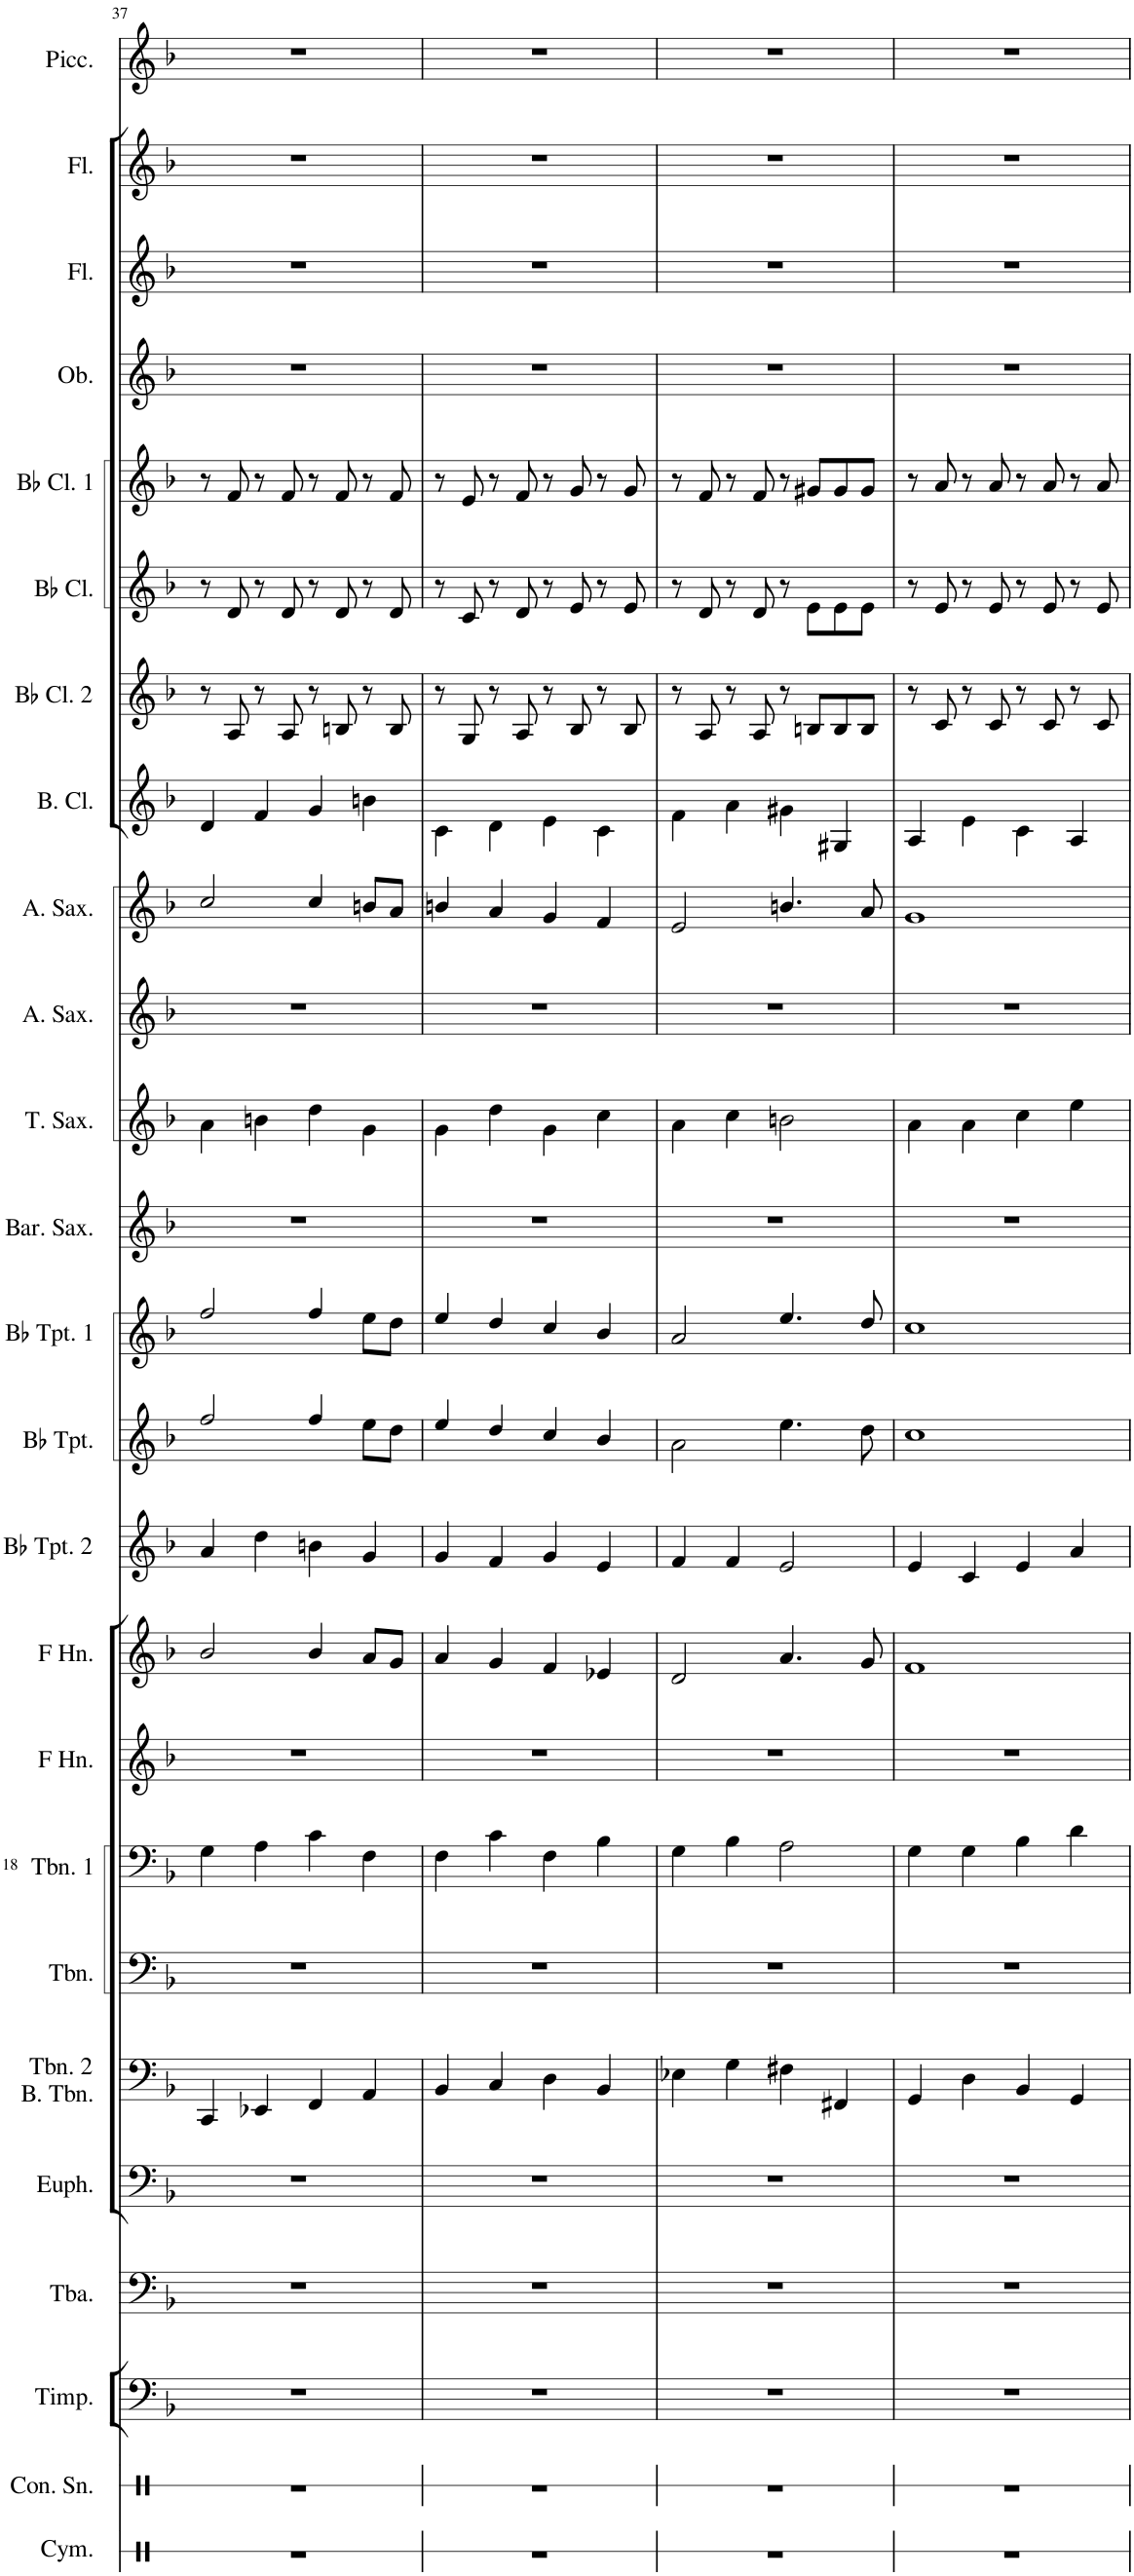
**kern	**kern	**kern	**kern	**kern	**kern	**kern	**kern	**kern	**kern	**kern	**kern	**kern	**kern	**kern	**kern	**kern	**kern	**kern	**kern	**kern	**kern	**kern	**kern	**kern
*part25	*part24	*part23	*part22	*part21	*part20	*part19	*part18	*part17	*part16	*part15	*part14	*part13	*part12	*part11	*part10	*part9	*part8	*part7	*part6	*part5	*part4	*part3	*part2	*part1
*staff25	*staff24	*staff23	*staff22	*staff21	*staff20	*staff19	*staff18	*staff17	*staff16	*staff15	*staff14	*staff13	*staff12	*staff11	*staff10	*staff9	*staff8	*staff7	*staff6	*staff5	*staff4	*staff3	*staff2	*staff1
*I"Cymbal	*I"Concert Snare Drum	*I"Timpani	*I"Tuba	*I"Euphonium	*I"Trombone 3	*I"Trombone	*I"Trombone 1 &amp; 2	*I"Horn in F	*I"Horn in F 1 &amp; 2	*I"Bb Trumpet 3	*I"Bb Trumpet	*I"Bb Trumpet 1 &amp; 2	*I"Baritone Saxophone	*I"Tenor Saxophone	*I"Alto Saxophone	*I"Alto Saxophone 1 &amp; 2	*I"Bass Clarinet	*I"Bb Clarinet 3	*I"Bb Clarinet	*I"Bb Clarinet 1 &amp; 2	*I"Oboe 1 &amp; 2	*I"Flute	*I"Flutes 1 &amp; 2	*I"Piccolo
*I'Cym.	*I'Con. Sn.	*I'Timp.	*I'Tba.	*I'Euph.	*	*I'Tbn.	*I'Tbn. 1	*	*	*I'Bb Tpt. 2	*I'Bb Tpt.	*I'Bb Tpt. 1	*I'Bar. Sax.	*I'T. Sax.	*I'A. Sax.	*I'A. Sax.	*I'B. Cl.	*I'Bb Cl. 2	*I'Bb Cl.	*I'Bb Cl. 1	*I'Ob.	*I'Fl.	*I'Fl.	*I'Picc.
!!LO:PB:g=z
*clefX	*clefX	*clefF4	*clefF4	*clefF4	*clefF4	*clefF4	*clefF4	*clefG2	*clefG2	*clefG2	*clefG2	*clefG2	*clefG2	*clefG2	*clefG2	*clefG2	*clefG2	*clefG2	*clefG2	*clefG2	*clefG2	*clefG2	*clefG2	*clefG2
*	*	*	*	*	*	*	*	*Trd4c7	*Trd4c7	*Trd1c2	*Trd1c2	*Trd1c2	*Trd12c21	*Trd8c14	*Trd5c9	*Trd5c9	*Trd8c14	*Trd1c2	*Trd1c2	*Trd1c2	*	*	*	*Trd-7c-12
*k[]	*k[]	*k[b-]	*k[b-]	*k[b-]	*k[b-]	*k[b-]	*k[b-]	*k[b-]	*k[b-]	*k[b-]	*k[b-]	*k[b-]	*k[b-]	*k[b-]	*k[b-]	*k[b-]	*k[b-]	*k[b-]	*k[b-]	*k[b-]	*k[b-]	*k[b-]	*k[b-]	*k[b-]
*M2/2	*M2/2	*M2/2	*M2/2	*M2/2	*M2/2	*M2/2	*M2/2	*M2/2	*M2/2	*M2/2	*M2/2	*M2/2	*M2/2	*M2/2	*M2/2	*M2/2	*M2/2	*M2/2	*M2/2	*M2/2	*M2/2	*M2/2	*M2/2	*M2/2
*met(c|)	*met(c|)	*met(c|)	*met(c|)	*met(c|)	*met(c|)	*met(c|)	*met(c|)	*met(c|)	*met(c|)	*met(c|)	*met(c|)	*met(c|)	*met(c|)	*met(c|)	*met(c|)	*met(c|)	*met(c|)	*met(c|)	*met(c|)	*met(c|)	*met(c|)	*met(c|)	*met(c|)	*met(c|)
=37	=37	=37	=37	=37	=37	=37	=37	=37	=37	=37	=37	=37	=37	=37	=37	=37	=37	=37	=37	=37	=37	=37	=37	=37
1r	1r	1r	1r	1r	4CC/	1r	4G\	1r	2b-/	4a/	2ff/	2ff/	1r	4a\	1r	2cc/	4d/	8r	8r	8r	1r	1r	1r	1r
.	.	.	.	.	.	.	.	.	.	.	.	.	.	.	.	.	.	8A/	8d/	8f/	.	.	.	.
.	.	.	.	.	4EE-X/	.	4A\	.	.	4dd\	.	.	.	4bn\	.	.	4f/	8r	8r	8r	.	.	.	.
.	.	.	.	.	.	.	.	.	.	.	.	.	.	.	.	.	.	8A/	8d/	8f/	.	.	.	.
.	.	.	.	.	4FF/	.	4c\	.	4b-/	4bn\	4ff/	4ff/	.	4dd\	.	4cc/	4g/	8r	8r	8r	.	.	.	.
.	.	.	.	.	.	.	.	.	.	.	.	.	.	.	.	.	.	8Bn/	8d/	8f/	.	.	.	.
.	.	.	.	.	4AA/	.	4F\	.	8a/L	4g/	8ee\L	8ee\L	.	4g\	.	8bn/L	4bn\	8r	8r	8r	.	.	.	.
.	.	.	.	.	.	.	.	.	8g/J	.	8dd\J	8dd\J	.	.	.	8a/J	.	8B/	8d/	8f/	.	.	.	.
=38	=38	=38	=38	=38	=38	=38	=38	=38	=38	=38	=38	=38	=38	=38	=38	=38	=38	=38	=38	=38	=38	=38	=38	=38
1r	1r	1r	1r	1r	4BB-/	1r	4F\	1r	4a/	4g/	4ee/	4ee/	1r	4g\	1r	4bn/	4c\	8r	8r	8r	1r	1r	1r	1r
.	.	.	.	.	.	.	.	.	.	.	.	.	.	.	.	.	.	8G/	8c/	8e/	.	.	.	.
.	.	.	.	.	4C/	.	4c\	.	4g/	4f/	4dd/	4dd/	.	4dd\	.	4a/	4d\	8r	8r	8r	.	.	.	.
.	.	.	.	.	.	.	.	.	.	.	.	.	.	.	.	.	.	8A/	8d/	8f/	.	.	.	.
.	.	.	.	.	4D\	.	4F\	.	4f/	4g/	4cc/	4cc/	.	4g\	.	4g/	4e\	8r	8r	8r	.	.	.	.
.	.	.	.	.	.	.	.	.	.	.	.	.	.	.	.	.	.	8B-/	8e/	8g/	.	.	.	.
.	.	.	.	.	4BB-/	.	4B-\	.	4e-X/	4e/	4b-/	4b-/	.	4cc\	.	4f/	4c\	8r	8r	8r	.	.	.	.
.	.	.	.	.	.	.	.	.	.	.	.	.	.	.	.	.	.	8B-/	8e/	8g/	.	.	.	.
=39	=39	=39	=39	=39	=39	=39	=39	=39	=39	=39	=39	=39	=39	=39	=39	=39	=39	=39	=39	=39	=39	=39	=39	=39
1r	1r	1r	1r	1r	4E-X\	1r	4G\	1r	2d/	4f/	2a\	2a/	1r	4a\	1r	2e/	4f\	8r	8r	8r	1r	1r	1r	1r
.	.	.	.	.	.	.	.	.	.	.	.	.	.	.	.	.	.	8A/	8d/	8f/	.	.	.	.
.	.	.	.	.	4G\	.	4B-\	.	.	4f/	.	.	.	4cc\	.	.	4a\	8r	8r	8r	.	.	.	.
.	.	.	.	.	.	.	.	.	.	.	.	.	.	.	.	.	.	8A/	8d/	8f/	.	.	.	.
.	.	.	.	.	4F#X\	.	2A\	.	4.a/	2e/	4.ee\	4.ee/	.	2bn\	.	4.bn/	4g#X\	8r	8r	8r	.	.	.	.
.	.	.	.	.	.	.	.	.	.	.	.	.	.	.	.	.	.	8Bn/L	8e\L	8g#X/L	.	.	.	.
.	.	.	.	.	4FF#X/	.	.	.	.	.	.	.	.	.	.	.	4G#X/	8B/	8e\	8g#/	.	.	.	.
.	.	.	.	.	.	.	.	.	8g/	.	8dd\	8dd/	.	.	.	8a/	.	8B/J	8e\J	8g#/J	.	.	.	.
=40	=40	=40	=40	=40	=40	=40	=40	=40	=40	=40	=40	=40	=40	=40	=40	=40	=40	=40	=40	=40	=40	=40	=40	=40
1r	1r	1r	1r	1r	4GG/	1r	4G\	1r	1f	4e/	1cc	1cc	1r	4a\	1r	1g	4A/	8r	8r	8r	1r	1r	1r	1r
.	.	.	.	.	.	.	.	.	.	.	.	.	.	.	.	.	.	8c/	8e/	8a/	.	.	.	.
.	.	.	.	.	4D\	.	4G\	.	.	4c/	.	.	.	4a\	.	.	4e\	8r	8r	8r	.	.	.	.
.	.	.	.	.	.	.	.	.	.	.	.	.	.	.	.	.	.	8c/	8e/	8a/	.	.	.	.
.	.	.	.	.	4BB-/	.	4B-\	.	.	4e/	.	.	.	4cc\	.	.	4c\	8r	8r	8r	.	.	.	.
.	.	.	.	.	.	.	.	.	.	.	.	.	.	.	.	.	.	8c/	8e/	8a/	.	.	.	.
.	.	.	.	.	4GG/	.	4d\	.	.	4a/	.	.	.	4ee\	.	.	4A/	8r	8r	8r	.	.	.	.
.	.	.	.	.	.	.	.	.	.	.	.	.	.	.	.	.	.	8c/	8e/	8a/	.	.	.	.
=	=	=	=	=	=	=	=	=	=	=	=	=	=	=	=	=	=	=	=	=	=	=	=	=
*-	*-	*-	*-	*-	*-	*-	*-	*-	*-	*-	*-	*-	*-	*-	*-	*-	*-	*-	*-	*-	*-	*-	*-	*-
